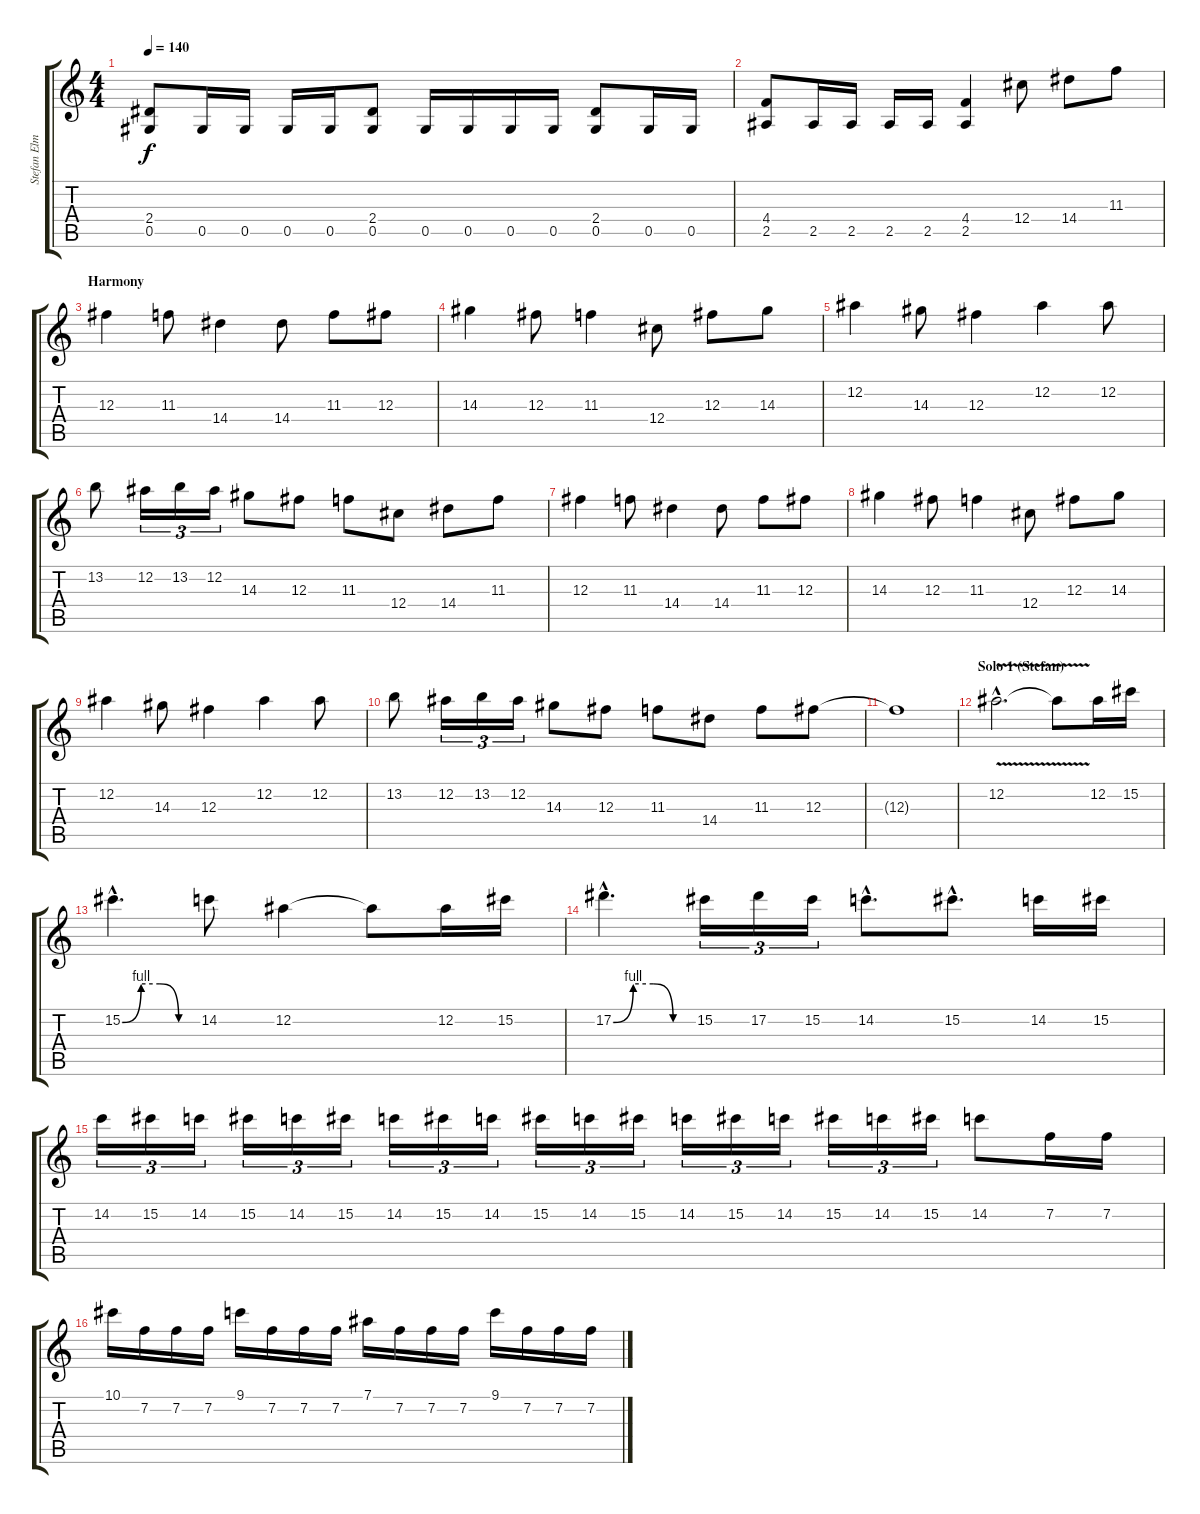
\track ("Stefan Elmgren :: Guitar 1" "Stefan Elm") {instrument overdrivenguitar}
\staff {score tabs}
\tuning (Eb4 Bb3 Gb3 Db3 Ab2 Eb2) {hide}
\ts (4 4)
\tempo 140
\clef g2
\ks c
(2.4 0.5).8{dy f} 0.5.16 0.5.16 0.5.16 0.5.16 (2.4 0.5).8 0.5.16 0.5.16 0.5.16 0.5.16 (2.4 0.5).8 0.5.16 0.5.16 |
(4.4 2.5).8 2.5.16 2.5.16 2.5.16 2.5.16 (4.4 2.5).4 12.4.8 14.4.8 11.3.8 |
\section ("" "Harmony ")
12.3.4 11.3.8 14.4.4 14.4.8 11.3.8 12.3.8 |
14.3.4 12.3.8 11.3.4 12.4.8 12.3.8 14.3.8 |
12.2.4 14.3.8 12.3.4 12.2.4 12.2.8 |
13.2.8 12.2.16{tu (3 2)} 13.2.16{tu (3 2)} 12.2.16{tu (3 2)} 14.3.8 12.3.8 11.3.8 12.4.8 14.4.8 11.3.8 |
12.3.4 11.3.8 14.4.4 14.4.8 11.3.8 12.3.8 |
14.3.4 12.3.8 11.3.4 12.4.8 12.3.8 14.3.8 |
12.2.4 14.3.8 12.3.4 12.2.4 12.2.8 |
13.2.8 12.2.16{tu (3 2)} 13.2.16{tu (3 2)} 12.2.16{tu (3 2)} 14.3.8 12.3.8 11.3.8 14.4.8 11.3.8 12.3.8 |
12.3{t}.1{volume 10} |
\section ("" "Solo 1 (Stefan)")
12.2{v hac}.2{d volume 14 instrument guitarharmonics} 12.2{t}.8 12.2.16{instrument overdrivenguitar} 15.2.16 |
15.2{be (custom 0 0 15 4 30 4 45 0 60 0) hac}.4{d} 14.2.8 12.2.4 12.2{t}.8 12.2.16 15.2.16 |
17.2{be (custom 0 0 15 4 30 4 45 0 60 0) hac}.4{d} 15.2.16{tu (3 2)} 17.2.16{tu (3 2)} 15.2.16{tu (3 2)} 14.2{hac}.8{d} 15.2{hac}.8{d} 14.2.16 15.2.16 |
14.2.16{tu (3 2)} 15.2.16{tu (3 2)} 14.2.16{tu (3 2)} 15.2.16{tu (3 2)} 14.2.16{tu (3 2)} 15.2.16{tu (3 2)} 14.2.16{tu (3 2)} 15.2.16{tu (3 2)} 14.2.16{tu (3 2)} 15.2.16{tu (3 2)} 14.2.16{tu (3 2)} 15.2.16{tu (3 2)} 14.2.16{tu (3 2)} 15.2.16{tu (3 2)} 14.2.16{tu (3 2)} 15.2.16{tu (3 2)} 14.2.16{tu (3 2)} 15.2.16{tu (3 2)} 14.2.8 7.2.16 7.2.16 |
10.1.16 7.2.16 7.2.16 7.2.16 9.1.16 7.2.16 7.2.16 7.2.16 7.1.16 7.2.16 7.2.16 7.2.16 9.1.16 7.2.16 7.2.16 7.2.16
